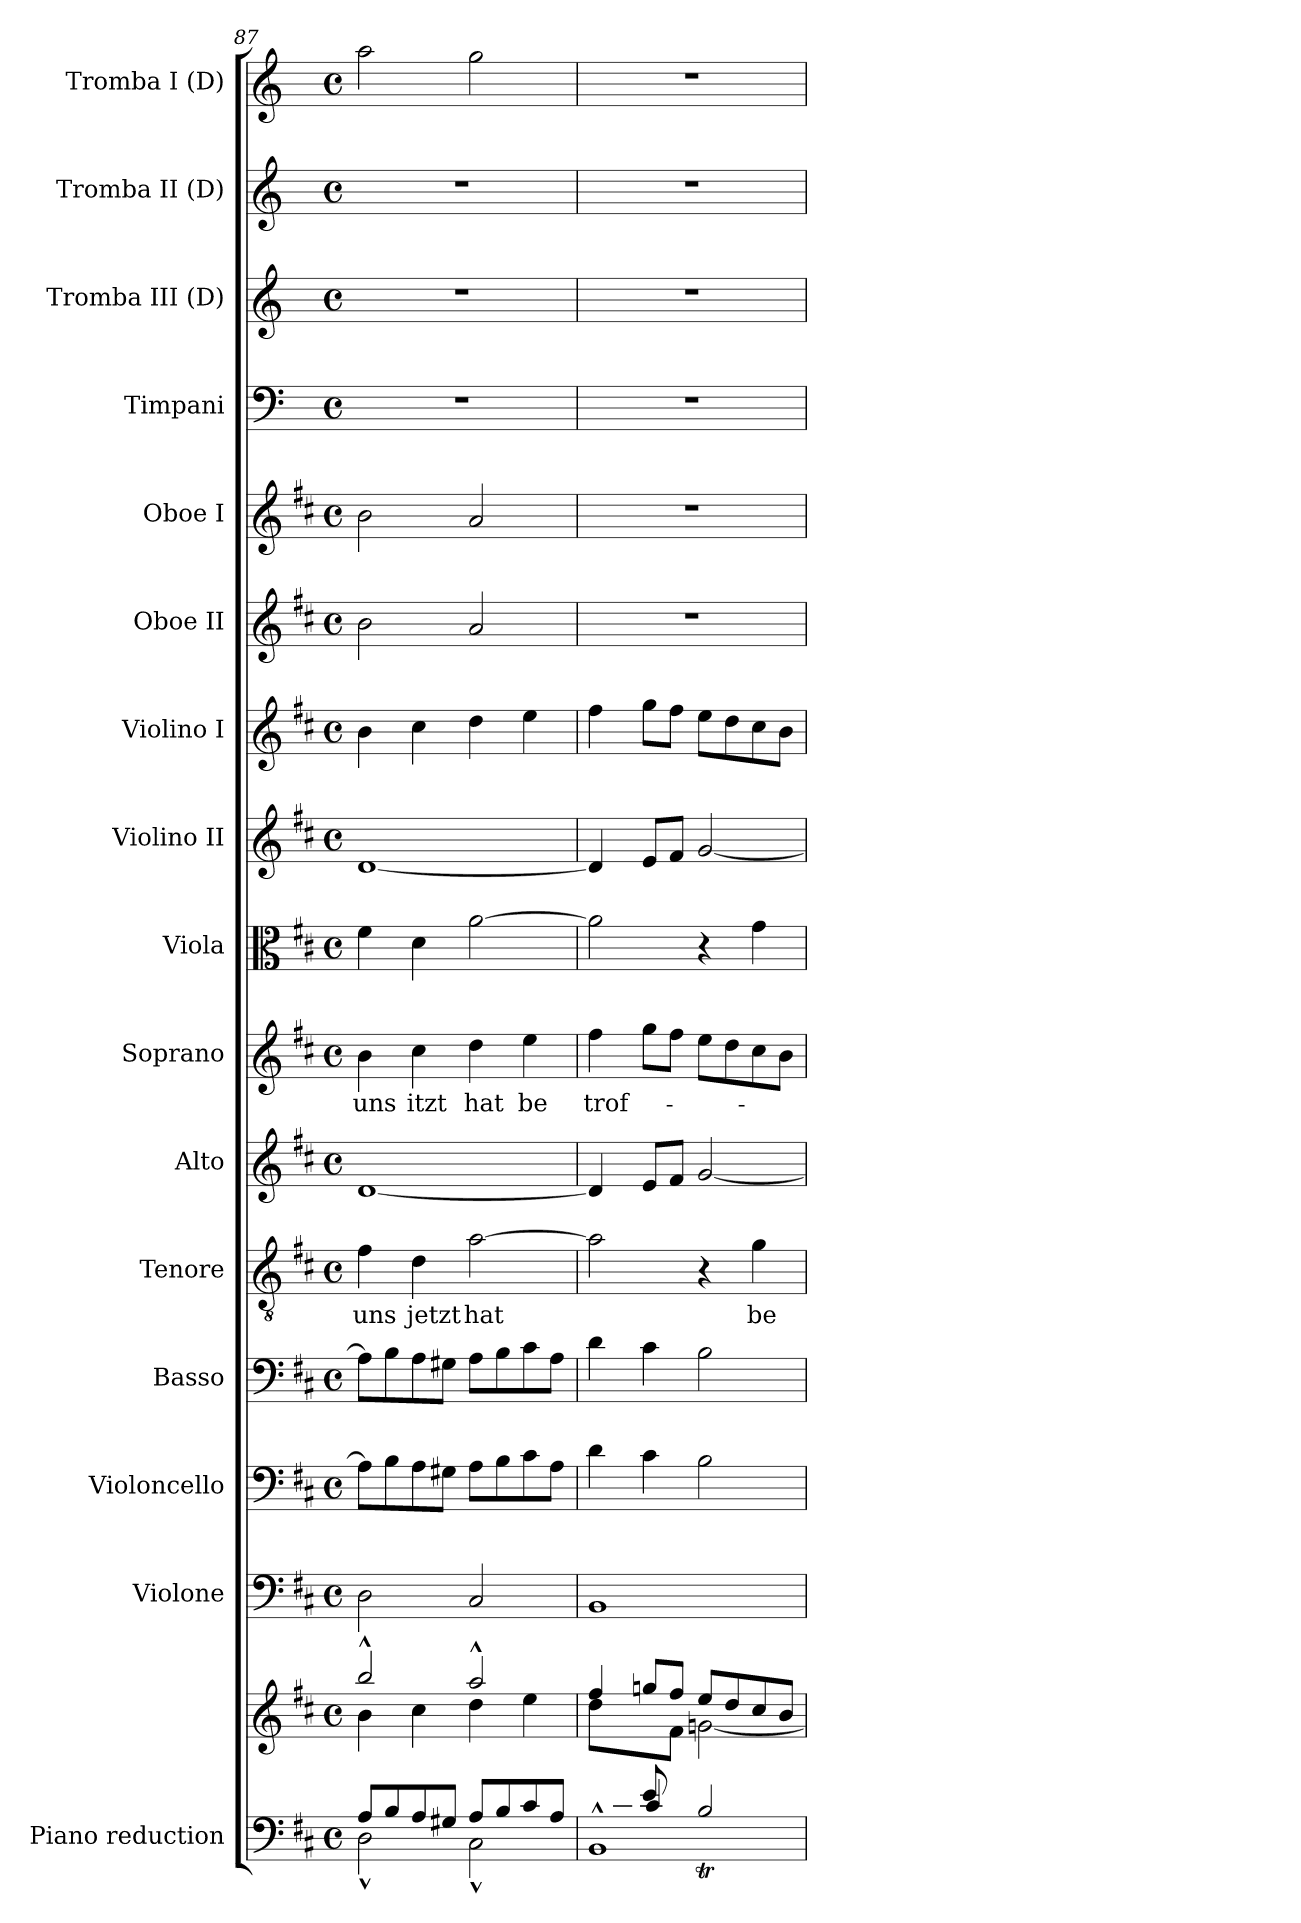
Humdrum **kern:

**kern	**kern	**kern	**kern	**kern	**kern	**text	**kern	**kern	**text	**kern	**kern	**kern	**kern	**kern	**kern	**kern	**kern	**kern
*part16	*part16	*part15	*part14	*part13	*part12	*part12	*part11	*part10	*part10	*part9	*part8	*part7	*part6	*part5	*part4	*part3	*part2	*part1
*staff17	*staff16	*staff15	*staff14	*staff13	*staff12	*staff12	*staff11	*staff10	*staff10	*staff9	*staff8	*staff7	*staff6	*staff5	*staff4	*staff3	*staff2	*staff1
*I"Piano reduction	*	*I"Violone	*I"Violoncello	*I"Basso	*I"Tenore	*	*I"Alto	*I"Soprano	*	*I"Viola	*I"Violino II	*I"Violino I	*I"Oboe II	*I"Oboe I	*I"Timpani	*I"Tromba III (D)	*I"Tromba II (D)	*I"Tromba I (D)
*I'Pno	*	*	*	*	*	*	*	*	*	*	*	*	*I'Ob	*I'Ob	*I'Timp	*	*	*
!!LO:PB:g=z
*clefF4	*clefG2	*clefF4	*clefF4	*clefF4	*clefGv2	*	*clefG2	*clefG2	*	*clefC3	*clefG2	*clefG2	*clefG2	*clefG2	*clefF4	*clefG2	*clefG2	*clefG2
*	*	*ITrd7c12	*	*	*	*	*	*	*	*	*	*	*	*	*	*ITrd-1c-2	*ITrd-1c-2	*ITrd-1c-2
*k[f#c#]	*k[f#c#]	*k[f#c#]	*k[f#c#]	*k[f#c#]	*k[f#c#]	*	*k[f#c#]	*k[f#c#]	*	*k[f#c#]	*k[f#c#]	*k[f#c#]	*k[f#c#]	*k[f#c#]	*k[]	*k[f#c#]	*k[f#c#]	*k[f#c#]
*M4/4	*M4/4	*M4/4	*M4/4	*M4/4	*M4/4	*	*M4/4	*M4/4	*	*M4/4	*M4/4	*M4/4	*M4/4	*M4/4	*M4/4	*M4/4	*M4/4	*M4/4
*met(c)	*met(c)	*met(c)	*met(c)	*met(c)	*met(c)	*	*met(c)	*met(c)	*	*met(c)	*met(c)	*met(c)	*met(c)	*met(c)	*met(c)	*met(c)	*met(c)	*met(c)
=87	=87	=87	=87	=87	=87	=87	=87	=87	=87	=87	=87	=87	=87	=87	=87	=87	=87	=87
*^	*^	*	*	*	*	*	*	*	*	*	*	*	*	*	*	*	*	*
!	!	!	!	!	!	!	!	!LO:LY:b	!	!	!LO:LY:b	!	!	!	!	!	!	!	!	!
8A/L	2D^^\	2bb^^/	4b\	2DD\	8A\L]	8A\L]	4f#\	uns	[1d	4b\	uns	4f#\	[1d	4b\	2b\	2b\	1r	1r	1r	2bb\
8B/	.	.	.	.	8B\	8B\	.	.	.	.	.	.	.	.	.	.	.	.	.	.
!	!	!	!	!	!	!	!	!LO:LY:b	!	!	!LO:LY:b	!	!	!	!	!	!	!	!	!
8A/	.	.	4cc#\	.	8A\	8A\	4d\	jetzt	.	4cc#\	itzt	4d\	.	4cc#\	.	.	.	.	.	.
8G#X/J	.	.	.	.	8G#X\J	8G#X\J	.	.	.	.	.	.	.	.	.	.	.	.	.	.
!	!	!	!	!	!	!	!	!LO:LY:b	!	!	!LO:LY:b	!	!	!	!	!	!	!	!	!
8A/L	2C#^^\	2aa^^/	4dd\	2CC#/	8A\L	8A\L	[2a\	hat	.	4dd\	hat	[2a\	.	4dd\	2a/	2a/	.	.	.	2aa\
8B/	.	.	.	.	8B\	8B\	.	.	.	.	.	.	.	.	.	.	.	.	.	.
!	!	!	!	!	!	!	!	!	!	!	!LO:LY:b	!	!	!	!	!	!	!	!	!
8c#/	.	.	4ee\	.	8c#\	8c#\	.	.	.	4ee\	be	.	.	4ee\	.	.	.	.	.	.
8A/J	.	.	.	.	8A\J	8A\J	.	.	.	.	.	.	.	.	.	.	.	.	.	.
=88	=88	=88	=88	=88	=88	=88	=88	=88	=88	=88	=88	=88	=88	=88	=88	=88	=88	=88	=88	=88
*	*^	*	*	*	*	*	*	*	*	*	*	*	*	*	*	*	*	*	*	*
!	!	!	!	!	!	!	!	!	!	!	!	!LO:LY:b	!	!	!	!	!	!	!	!	!
8ryy	4ryy	1BB^^	4ff#/	8dd\L	1BBB	4d\	4d\	2a\]	.	4d/]	4ff#\	trof-	2a\]	4d/]	4ff#\	1r	1r	1r	1r	1r	1r
8d/J	.	.	.	4ryy	.	.	.	.	.	.	.	.	.	.	.	.	.	.	.	.	.
8e/L	4c#/	.	8ggn/L	.	.	4c#\	4c#\	.	.	8e/L	8gg\L	.	.	8e/L	8gg\L	.	.	.	.	.	.
2ryy	.	.	8ff#/J	8f#\J	.	.	.	.	.	8f#/J	8ff#\J	.	.	8f#/J	8ff#\J	.	.	.	.	.	.
.	2BT/	.	8ee/L	[2gn\	.	2B\	2B\	4r	.	[2g/	8ee\L	.	4r	[2g/	8ee\L	.	.	.	.	.	.
.	.	.	8dd/	.	.	.	.	.	.	.	8dd\	.	.	.	8dd\	.	.	.	.	.	.
!	!	!	!	!	!	!	!	!	!LO:LY:b	!	!	!	!	!	!	!	!	!	!	!	!
.	.	.	8cc#/	.	.	.	.	4g\	be-	.	8cc#\	.	4g\	.	8cc#\	.	.	.	.	.	.
8ryy	.	.	8b/J	.	.	.	.	.	.	.	8b\J	.	.	.	8b\J	.	.	.	.	.	.
*v	*v	*v	*	*	*	*	*	*	*	*	*	*	*	*	*	*	*	*	*	*	*
*	*v	*v	*	*	*	*	*	*	*	*	*	*	*	*	*	*	*	*	*
=	=	=	=	=	=	=	=	=	=	=	=	=	=	=	=	=	=	=
*-	*-	*-	*-	*-	*-	*-	*-	*-	*-	*-	*-	*-	*-	*-	*-	*-	*-	*-
